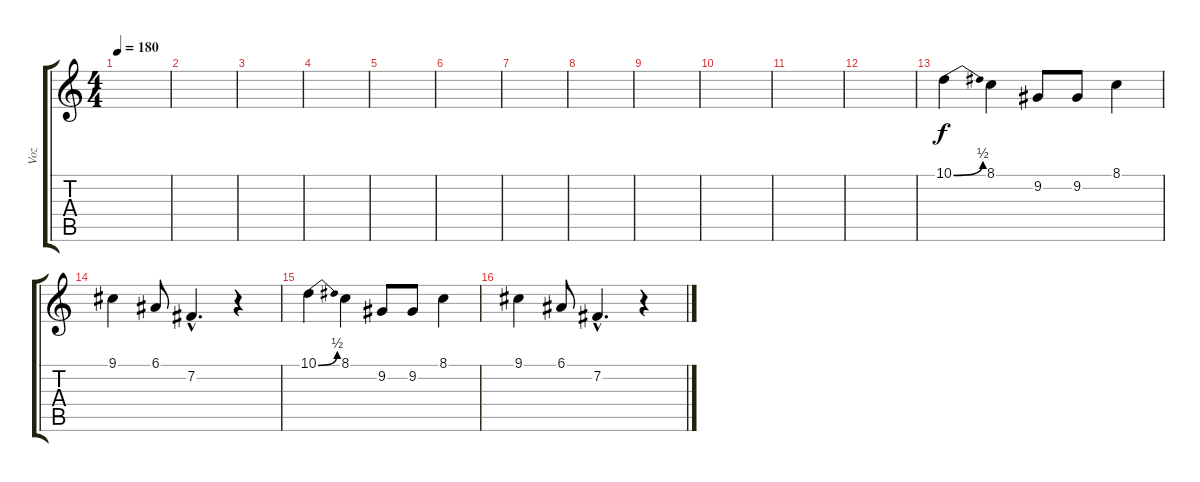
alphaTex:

\track ("Voz" "Voz") {instrument lead6voice}
\staff {score tabs}
\tuning (E4 B3 G3 D3 A2 E2) {hide}
\ts (4 4)
\tempo 180
\clef g2
\ks c
|
|
|
|
|
|
|
|
|
|
|
|
10.1{be (bend 0 0 60 2)}.4 8.1.4 9.2.8 9.2.8 8.1.4 |
9.1.4 6.1.8 7.2{hac}.4{d} r.4 |
10.1{be (bend 0 0 60 2)}.4 8.1.4 9.2.8 9.2.8 8.1.4 |
9.1.4 6.1.8 7.2{hac}.4{d} r.4
